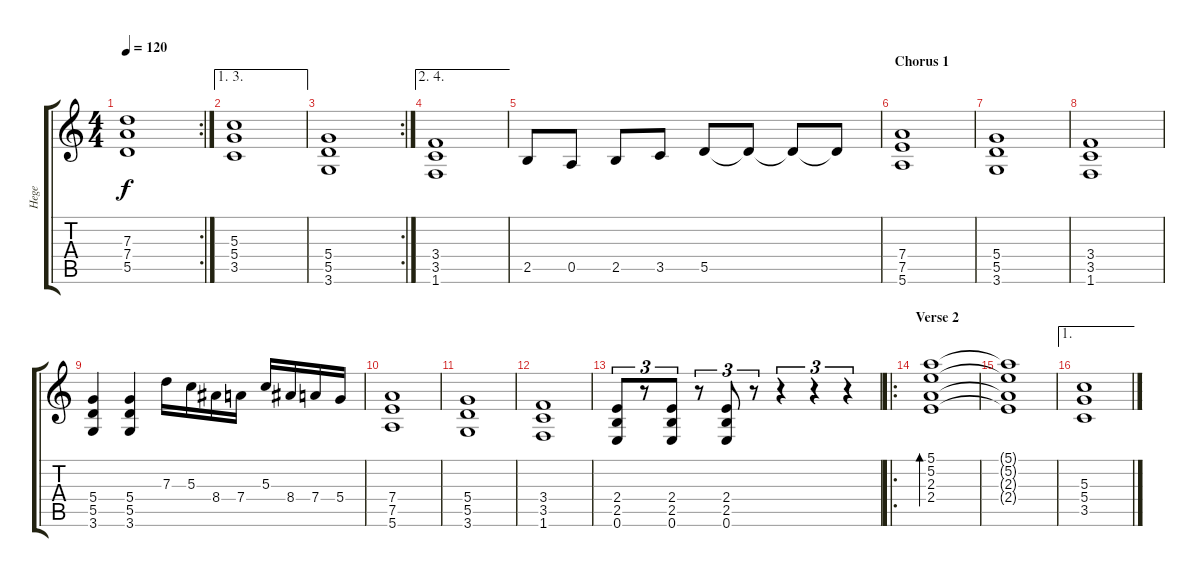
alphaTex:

\track ("Hege" "Hege") {instrument distortionguitar}
\staff {score tabs}
\tuning (E4 B3 G3 D3 A2 E2) {hide}
\rc 2
\ts (4 4)
\tempo 120
\clef g2
\ks c
(7.3 7.4 5.5).1{dy f} |
\ae (1 3)
(5.3 5.4 3.5).1{volume 14 balance 0 instrument distortionguitar} |
\rc 2
(5.4 5.5 3.6).1 |
\ae (2 4)
(3.4 3.5 1.6).1{volume 14 balance 0 instrument distortionguitar} |
2.5.8 0.5.8 2.5.8 3.5.8 5.5.8 5.5{t}.8 5.5{t}.8 5.5{t}.8 |
\section ("" "Chorus 1")
(7.4 7.5 5.6).1 |
(5.4 5.5 3.6).1 |
(3.4 3.5 1.6).1 |
(5.4 5.5 3.6).4 (5.4 5.5 3.6).4 7.3.16 5.3.16 8.4.16 7.4.16 5.3.16 8.4.16 7.4.16 5.4.16 |
(7.4 7.5 5.6).1 |
(5.4 5.5 3.6).1 |
(3.4 3.5 1.6).1 |
(2.4 2.5 0.6).8{tu (3 2)} r.8{tu (3 2)} (2.4 2.5 0.6).8{tu (3 2)} r.8{tu (3 2)} (2.4 2.5 0.6).8{tu (3 2)} r.8{tu (3 2)} r.4{tu (3 2)} r.4{tu (3 2)} r.4{tu (3 2)} |
\ro
\section ("" "Verse 2")
(5.1 5.2 2.3 2.4).1{bd 240 volume 12 balance 0 instrument electricguitarclean} |
(5.1{t} 5.2{t} 2.3{t} 2.4{t}).1 |
\ae 1
(5.3 5.4 3.5).1{volume 14 balance 0 instrument distortionguitar}
